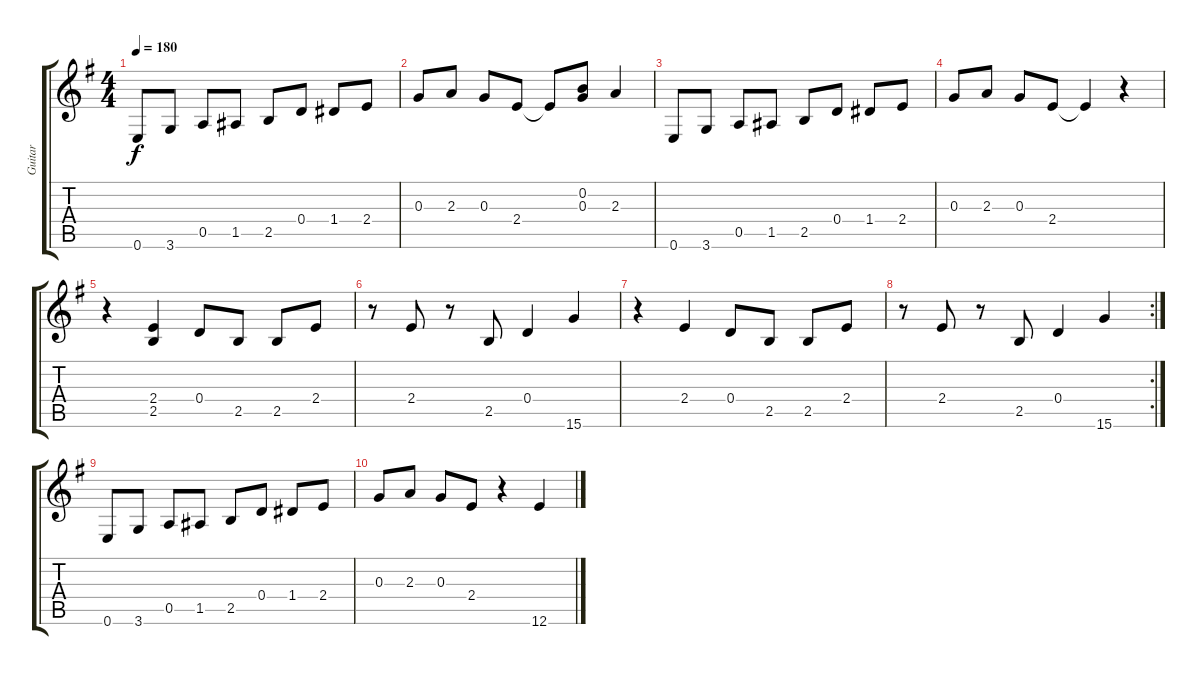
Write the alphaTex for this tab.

\track ("Guitar" "Guitar") {instrument distortionguitar}
\staff {score tabs}
\tuning (E4 B3 G3 D3 A2 E2) {hide}
\ts (4 4)
\tempo 180
\clef g2
\ks g
0.6.8{dy f} 3.6.8 0.5.8 1.5.8 2.5.8 0.4.8 1.4.8 2.4.8 |
0.3.8 2.3.8 0.3.8 2.4.8 2.4{t}.8 (0.2 0.3).8 2.3.4 |
0.6.8 3.6.8 0.5.8 1.5.8 2.5.8 0.4.8 1.4.8 2.4.8 |
0.3.8 2.3.8 0.3.8 2.4.8 2.4{t}.4 r.4 |
r.4 (2.4 2.5).4 0.4.8 2.5.8 2.5.8 2.4.8 |
r.8 2.4.8 r.8 2.5.8 0.4.4 15.6.4 |
r.4 2.4.4 0.4.8 2.5.8 2.5.8 2.4.8 |
\rc 2
r.8 2.4.8 r.8 2.5.8 0.4.4 15.6.4 |
0.6.8 3.6.8 0.5.8 1.5.8 2.5.8 0.4.8 1.4.8 2.4.8 |
0.3.8 2.3.8 0.3.8 2.4.8 r.4 12.6.4
